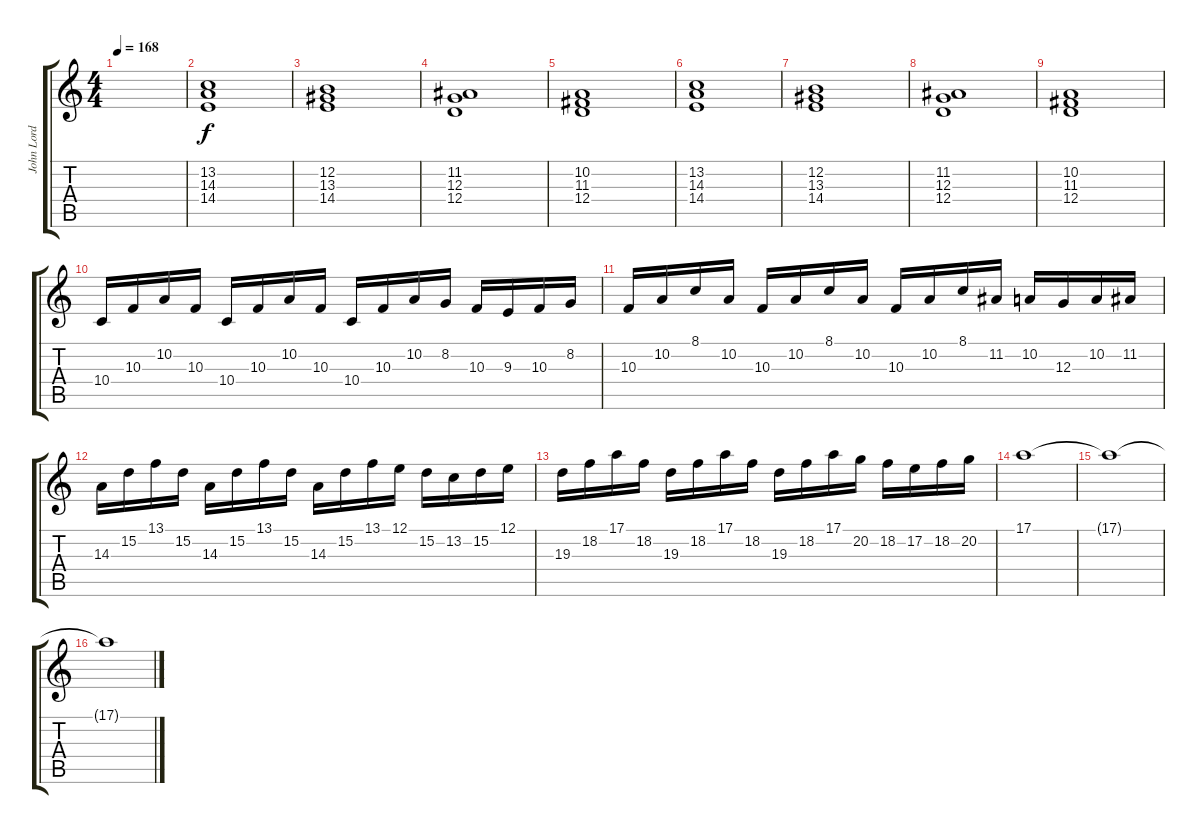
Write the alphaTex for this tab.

\track ("John Lord (right hand)" "John Lord ") {instrument rockorgan}
\staff {score tabs}
\tuning (E4 B3 G3 D3 A2 E2) {hide}
\ts (4 4)
\tempo 168
\clef g2
\ks c
|
(13.2 14.3 14.4).1 |
(12.2 13.3 14.4).1 |
(11.2 12.3 12.4).1 |
(10.2 11.3 12.4).1 |
(13.2 14.3 14.4).1 |
(12.2 13.3 14.4).1 |
(11.2 12.3 12.4).1 |
(10.2 11.3 12.4).1 |
10.4.16 10.3.16 10.2.16 10.3.16 10.4.16 10.3.16 10.2.16 10.3.16 10.4.16 10.3.16 10.2.16 8.2.16 10.3.16 9.3.16 10.3.16 8.2.16 |
10.3.16 10.2.16 8.1.16 10.2.16 10.3.16 10.2.16 8.1.16 10.2.16 10.3.16 10.2.16 8.1.16 11.2.16 10.2.16 12.3.16 10.2.16 11.2.16 |
14.3.16 15.2.16 13.1.16 15.2.16 14.3.16 15.2.16 13.1.16 15.2.16 14.3.16 15.2.16 13.1.16 12.1.16 15.2.16 13.2.16 15.2.16 12.1.16 |
19.3.16 18.2.16 17.1.16 18.2.16 19.3.16 18.2.16 17.1.16 18.2.16 19.3.16 18.2.16 17.1.16 20.2.16 18.2.16 17.2.16 18.2.16 20.2.16 |
17.1.1 |
17.1{t}.1 |
17.1{t}.1
